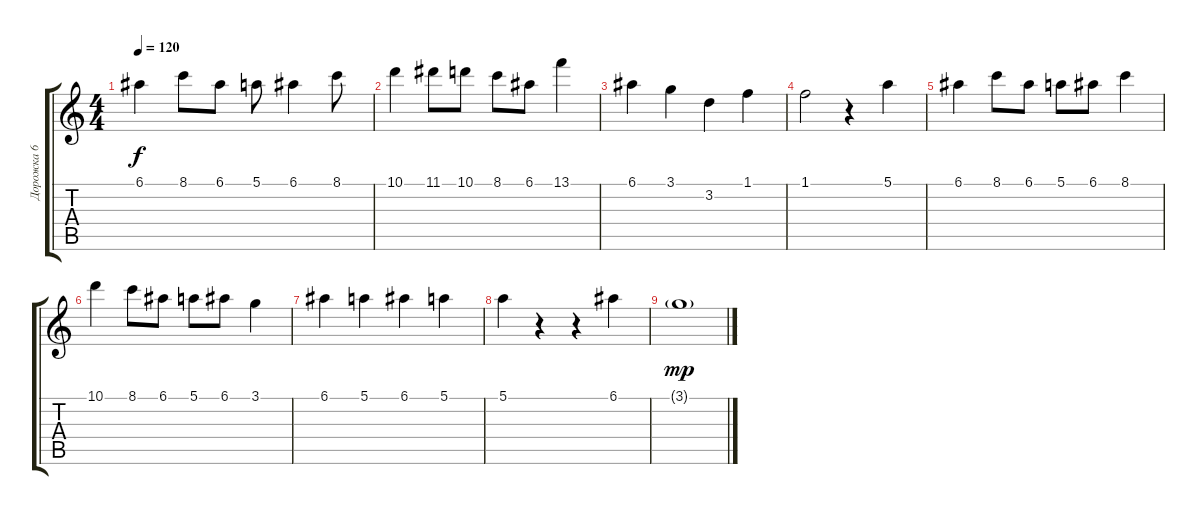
\track ("Дорожка 6" "Дорожка 6") {instrument distortionguitar}
\staff {score tabs}
\tuning (E4 B3 G3 D3 A2 E2) {hide}
\ts (4 4)
\tempo 120
\clef g2
\ks c
6.1.4{dy f} 8.1.8 6.1.8 5.1.8 6.1.4 8.1.8 |
10.1.4 11.1.8 10.1.8 8.1.8 6.1.8 13.1.4 |
6.1.4 3.1.4 3.2.4 1.1.4 |
1.1.2 r.4 5.1.4 |
6.1.4 8.1.8 6.1.8 5.1.8 6.1.8 8.1.4 |
10.1.4 8.1.8 6.1.8 5.1.8 6.1.8 3.1.4 |
6.1.4 5.1.4 6.1.4 5.1.4 |
5.1.4 r.4 r.4 6.1.4 |
3.1{g}.1{dy mp}
